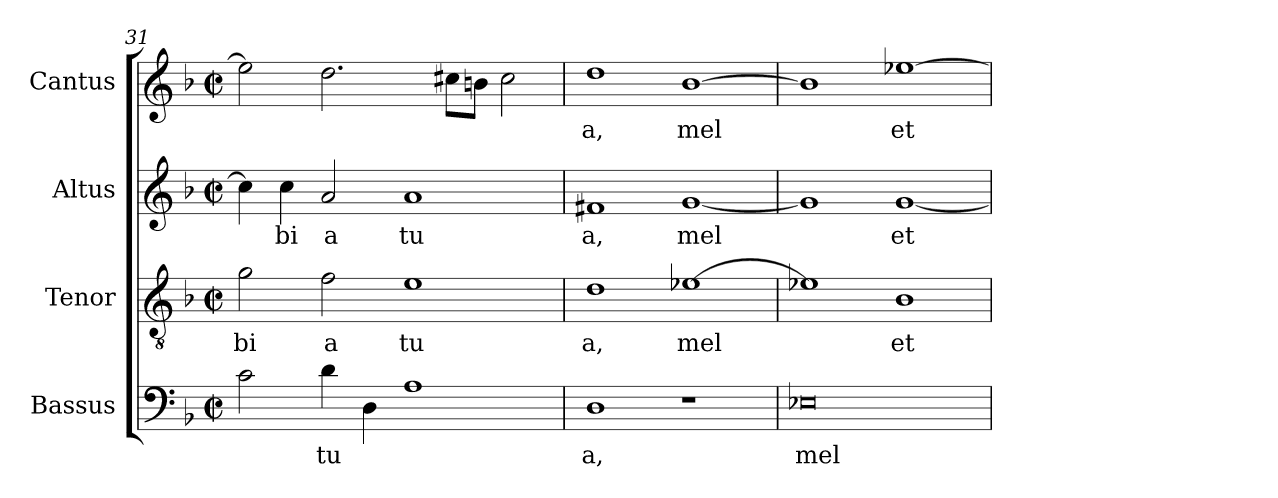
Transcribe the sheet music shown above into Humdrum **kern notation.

**kern	**text	**kern	**text	**kern	**text	**kern	**text
*part4	*part4	*part3	*part3	*part2	*part2	*part1	*part1
*staff4	*staff4	*staff3	*staff3	*staff2	*staff2	*staff1	*staff1
*I"Bassus	*	*I"Tenor	*	*I"Altus	*	*I"Cantus	*
*clefF4	*	*clefGv2	*	*clefG2	*	*clefG2	*
*k[b-]	*	*k[b-]	*	*k[b-]	*	*k[b-]	*
*F:	*	*F:	*	*F:	*	*F:	*
*M2/2	*	*M2/2	*	*M2/2	*	*M2/2	*
*met(c|)	*	*met(c|)	*	*met(c|)	*	*met(c|)	*
=31	=31	=31	=31	=31	=31	=31	=31
!	!LO:LY:b:cj	!	!LO:LY:b:cj	!	!LO:LY:b:cj	!	!LO:LY:b:cj
2c\	.	2g\	bi	4cc\]	.	2ee\]	--
!	!	!	!	!	!LO:LY:b:cj	!	!
.	.	.	.	4cc\	bi	.	.
!	!LO:LY:b:cj	!	!LO:LY:b:cj	!	!LO:LY:b:cj	!	!LO:LY:b:cj
4d\	tu	2f\	a	2a/	a	2.dd\	--
!	!LO:LY:b:cj	!	!	!	!	!	!
4D\	.	.	.	.	.	.	.
!	!LO:LY:b:cj	!	!LO:LY:b:cj	!	!LO:LY:b:cj	!	!
1A	.	1e	tu	1a	tu	.	.
!	!	!	!	!	!	!	!LO:LY:b:cj
.	.	.	.	.	.	8cc#\L	--
!	!	!	!	!	!	!	!LO:LY:b:cj
.	.	.	.	.	.	8b\J	--
!	!	!	!	!	!	!	!LO:LY:b:cj
.	.	.	.	.	.	2cc#\	--
=32	=32	=32	=32	=32	=32	=32	=32
!	!LO:LY:b:cj	!	!LO:LY:b:cj	!	!LO:LY:b:cj	!	!LO:LY:b:cj
1D	a,	1d	a,	1f#X	a,	1dd	-a,
!	!	!	!LO:LY:b:cj	!	!LO:LY:b:cj	!	!LO:LY:b:cj
1r	.	[<1e-X	mel	[<1g	mel	[<1b-	mel
!!LO:PB:g=z
=33	=33	=33	=33	=33	=33	=33	=33
!	!LO:LY:b:cj	!	!LO:LY:b:cj	!	!LO:LY:b:cj	!	!LO:LY:b:cj
0E-X	mel	1e-X]	.	1g]	.	1b-]	.
!	!	!	!LO:LY:b:cj	!	!LO:LY:b:cj	!	!LO:LY:b:cj
.	.	1B-	et	[<1g	et	[>1ee-X	et
=	=	=	=	=	=	=	=
*-	*-	*-	*-	*-	*-	*-	*-
